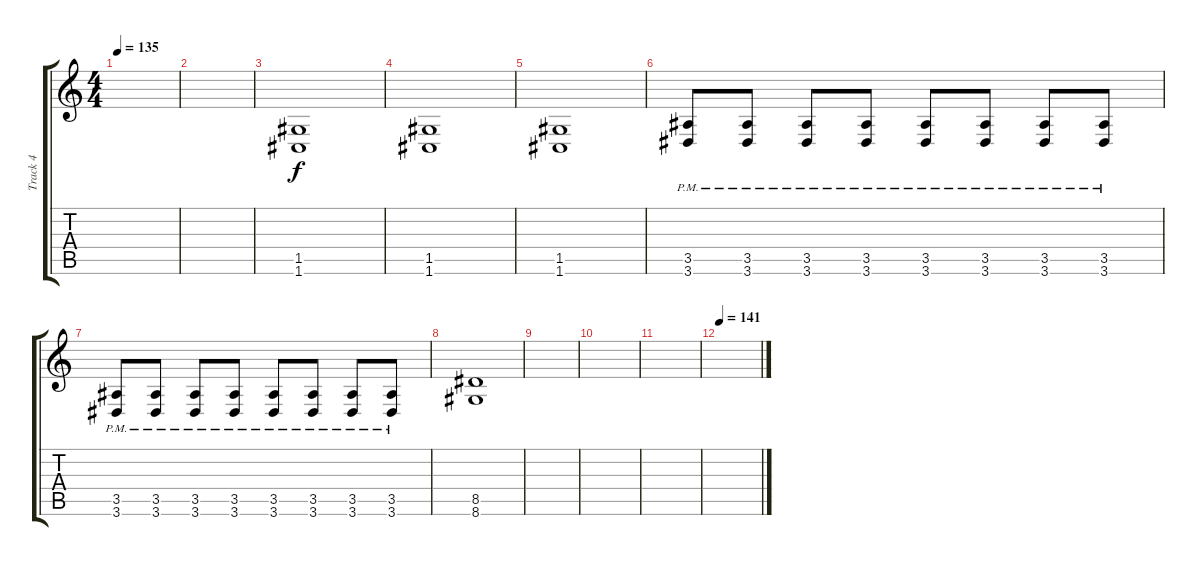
\track ("Track 4" "Track 4") {instrument distortionguitar}
\staff {score tabs}
\tuning (D4 A3 F3 C3 G2 C2) {hide}
\ts (4 4)
\tempo 135
\clef g2
\ks c
|
|
(1.5 1.6).1 |
(1.5 1.6).1 |
(1.5 1.6).1 |
(3.5{pm} 3.6{pm}).8 (3.5{pm} 3.6{pm}).8 (3.5{pm} 3.6{pm}).8 (3.5{pm} 3.6{pm}).8 (3.5{pm} 3.6{pm}).8 (3.5{pm} 3.6{pm}).8 (3.5{pm} 3.6{pm}).8 (3.5{pm} 3.6{pm}).8 |
(3.5{pm} 3.6{pm}).8 (3.5{pm} 3.6{pm}).8 (3.5{pm} 3.6{pm}).8 (3.5{pm} 3.6{pm}).8 (3.5{pm} 3.6{pm}).8 (3.5{pm} 3.6{pm}).8 (3.5{pm} 3.6{pm}).8 (3.5{pm} 3.6{pm}).8 |
(8.5 8.6).1 |
|
|
|
\tempo 141
